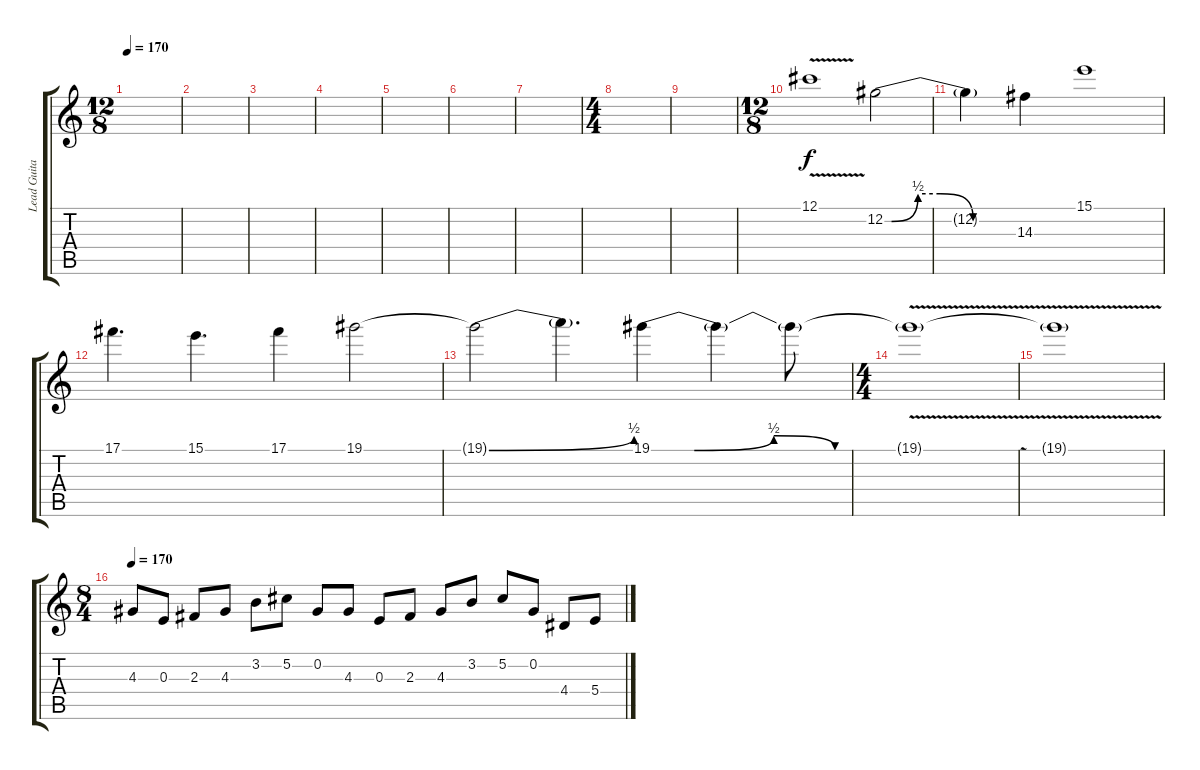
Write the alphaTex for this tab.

\track ("Lead Guitar 2" "Lead Guita") {instrument overdrivenguitar}
\staff {score tabs}
\tuning (Db4 Ab3 E3 B2 Gb2 Db2) {hide}
\ts (12 8)
\tempo 170
\clef g2
\ks c
|
|
|
|
|
|
|
\ts (4 4)
|
|
\ts (12 8)
12.1{v}.1 12.2{be (custom 0 0 3 0 15 2 25 2 40 0 60 0)}.2 |
12.2{t}.4 14.3.4 15.1.1 |
17.1.4{d} 15.1.4{d} 17.1.4 19.1.2 |
19.1{be (bend 0 0 60 2) t}.2 19.1{t}.4{d} 19.1{be (custom 0 0 7 0 20 2 30 0 60 0)}.4 19.1{t}.4 19.1{t}.8 |
\ts (4 4)
19.1{v t}.1 |
19.1{t}.1 |
\ts (8 4)
\tempo 170
4.3.8 0.3.8 2.3.8 4.3.8 3.2.8 5.2.8 0.2.8 4.3.8 0.3.8 2.3.8 4.3.8 3.2.8 5.2.8 0.2.8 4.4.8 5.4.8
